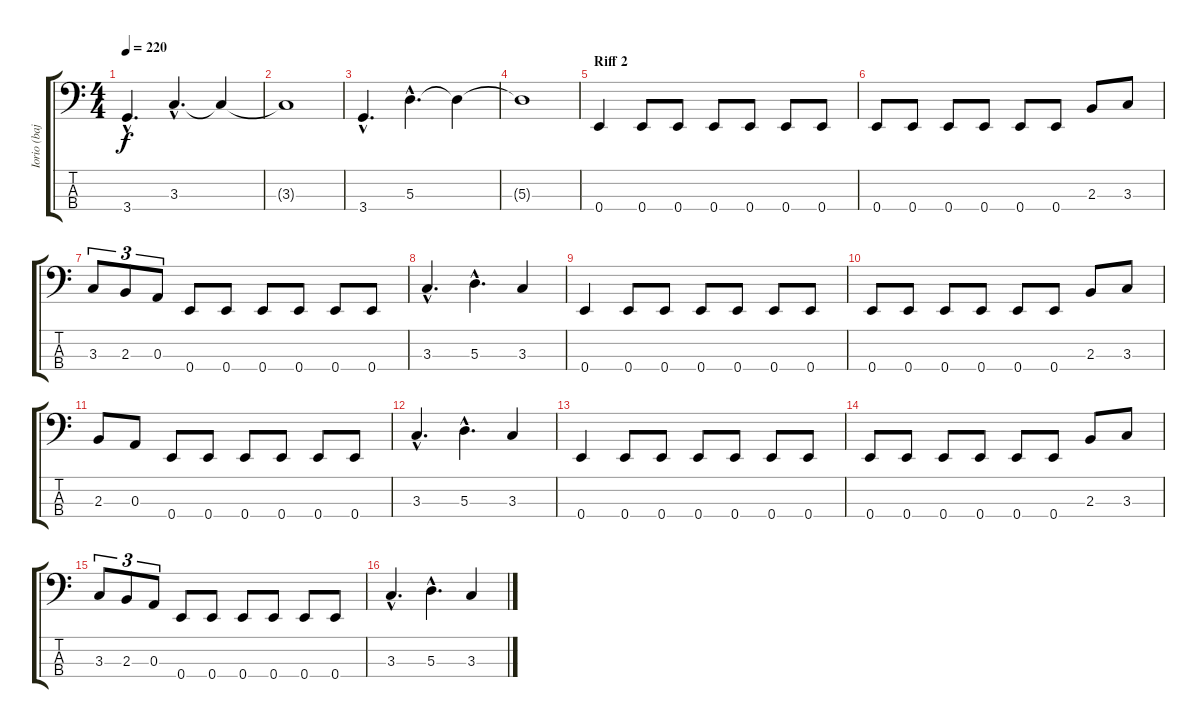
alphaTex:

\track ("Iorio (bajo)" "Iorio (baj") {instrument electricbassfinger}
\staff {score tabs}
\tuning (G2 D2 A1 E1) {hide}
\ts (4 4)
\tempo 220
\clef f4
\ks c
3.4{hac}.4{d dy f} 3.3{hac}.4{d} 3.3{t}.4 |
3.3{t}.1 |
3.4{hac}.4{d} 5.3{hac}.4{d} 5.3{t}.4 |
5.3{t}.1 |
\section ("" "Riff 2")
0.4.4 0.4.8 0.4.8 0.4.8 0.4.8 0.4.8 0.4.8 |
0.4.8 0.4.8 0.4.8 0.4.8 0.4.8 0.4.8 2.3.8 3.3.8 |
3.3.8{tu (3 2)} 2.3.8{tu (3 2)} 0.3.8{tu (3 2)} 0.4.8 0.4.8 0.4.8 0.4.8 0.4.8 0.4.8 |
3.3{hac}.4{d} 5.3{hac}.4{d} 3.3.4 |
0.4.4 0.4.8 0.4.8 0.4.8 0.4.8 0.4.8 0.4.8 |
0.4.8 0.4.8 0.4.8 0.4.8 0.4.8 0.4.8 2.3.8 3.3.8 |
2.3.8 0.3.8 0.4.8 0.4.8 0.4.8 0.4.8 0.4.8 0.4.8 |
3.3{hac}.4{d} 5.3{hac}.4{d} 3.3.4 |
0.4.4 0.4.8 0.4.8 0.4.8 0.4.8 0.4.8 0.4.8 |
0.4.8 0.4.8 0.4.8 0.4.8 0.4.8 0.4.8 2.3.8 3.3.8 |
3.3.8{tu (3 2)} 2.3.8{tu (3 2)} 0.3.8{tu (3 2)} 0.4.8 0.4.8 0.4.8 0.4.8 0.4.8 0.4.8 |
3.3{hac}.4{d} 5.3{hac}.4{d} 3.3.4
